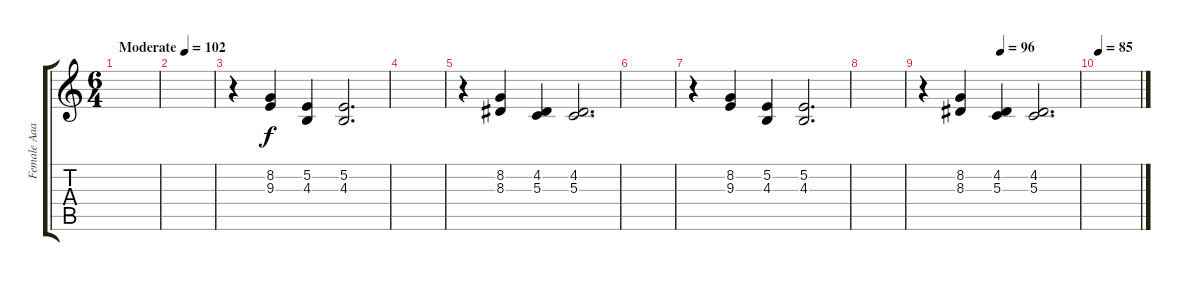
\track ("Female Aaahs" "Female Aaa") {instrument synthvoice}
\staff {score tabs}
\tuning (E4 B3 G3 D3 A2 E2) {hide}
\ts (6 4)
\tempo (102 "Moderate")
\clef g2
\ks c
|
|
r.4 (8.2 9.3).4 (5.2 4.3).4 (5.2 4.3).2{d} |
|
r.4 (8.2 8.3).4 (4.2 5.3).4 (4.2 5.3).2{d} |
|
r.4 (8.2 9.3).4 (5.2 4.3).4 (5.2 4.3).2{d} |
|
\tempo (96 0.5)
r.4 (8.2 8.3).4 (4.2 5.3).4 (4.2 5.3).2{d} |
\tempo 85
